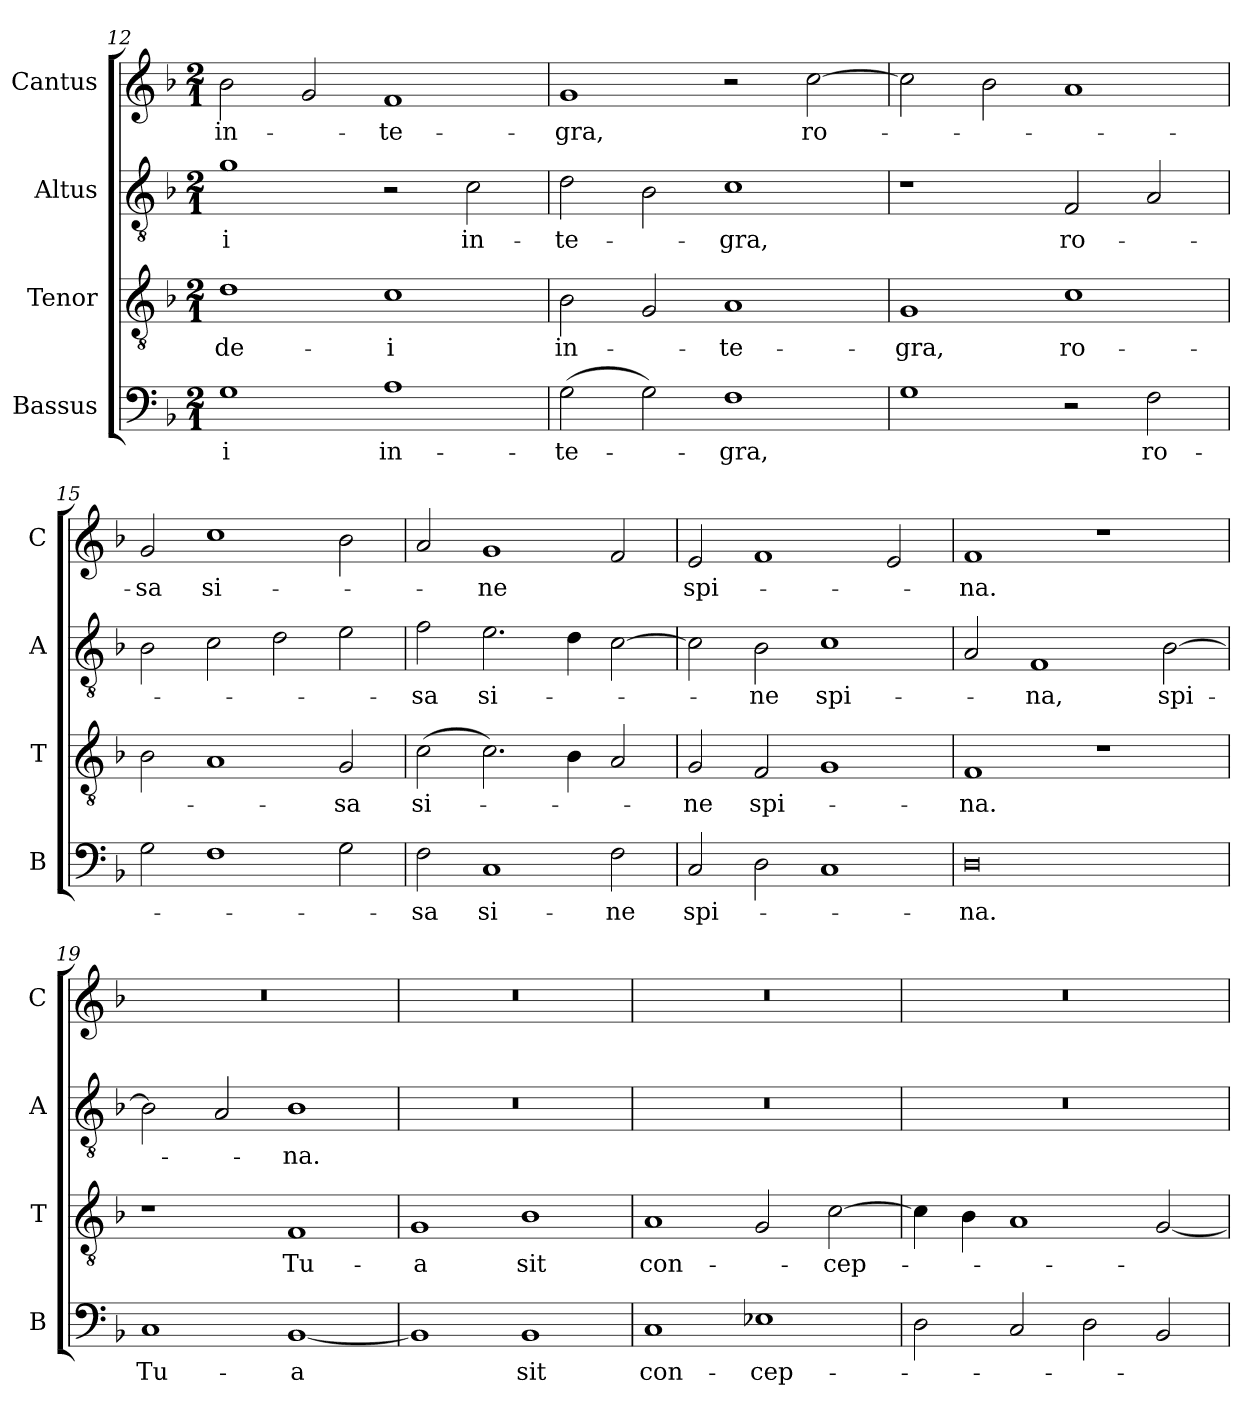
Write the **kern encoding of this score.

**kern	**text	**kern	**text	**kern	**text	**kern	**text
*part4	*part4	*part3	*part3	*part2	*part2	*part1	*part1
*staff4	*staff4	*staff3	*staff3	*staff2	*staff2	*staff1	*staff1
*I"Bassus	*	*I"Tenor	*	*I"Altus	*	*I"Cantus	*
*I'B	*	*I'T	*	*I'A	*	*I'C	*
*clefF4	*	*clefGv2	*	*clefGv2	*	*clefG2	*
*k[b-]	*	*k[b-]	*	*k[b-]	*	*k[b-]	*
*F:	*	*F:	*	*F:	*	*F:	*
*M2/1	*	*M2/1	*	*M2/1	*	*M2/1	*
=12	=12	=12	=12	=12	=12	=12	=12
1G	-i	1d	de-	1g	-i	2b-	in-
.	.	.	.	.	.	2g	.
1A	in-	1c	-i	2r	.	1f	-te-
.	.	.	.	2c	in-	.	.
=13	=13	=13	=13	=13	=13	=13	=13
(2G	-te-	2B-	in-	2d	-te-	1g	-gra,
2G)	.	2G	.	2B-	.	.	.
1F	-gra,	1A	-te-	1c	-gra,	2r	.
.	.	.	.	.	.	[2cc	ro-
!!LO:LB:g=z
=14	=14	=14	=14	=14	=14	=14	=14
1G	.	1G	-gra,	1r	.	2cc]	.
.	.	.	.	.	.	2b-	.
2r	.	1c	ro-	2F	ro-	1a	.
2F	ro-	.	.	2A	.	.	.
=15	=15	=15	=15	=15	=15	=15	=15
2G	.	2B-	.	2B-	.	2g	-sa
1F	.	1A	.	2c	.	1cc	si-
.	.	.	.	2d	.	.	.
2G	.	2G	-sa	2e	.	2b-	.
=16	=16	=16	=16	=16	=16	=16	=16
2F	-sa	(2c	si-	2f	-sa	2a	.
1C	si-	2.c)	.	2.e	si-	1g	-ne
.	.	4B-	.	4d	.	.	.
2F	-ne	2A	.	[2c	.	2f	.
=17	=17	=17	=17	=17	=17	=17	=17
2C	spi-	2G	-ne	2c]	.	2e	spi-
2D	.	2F	spi-	2B-	-ne	1f	.
1C	.	1G	.	1c	spi-	.	.
.	.	.	.	.	.	2e	.
!!LO:LB:g=z
=18	=18	=18	=18	=18	=18	=18	=18
0D	-na.	1F	-na.	2A	.	1f	-na.
.	.	.	.	1F	-na,	.	.
.	.	1r	.	.	.	1r	.
.	.	.	.	[2B-	spi-	.	.
=19	=19	=19	=19	=19	=19	=19	=19
1C	Tu-	1r	.	2B-]	.	0r	.
.	.	.	.	2A	.	.	.
[1BB-	-a	1F	Tu-	1B-	-na.	.	.
=20	=20	=20	=20	=20	=20	=20	=20
1BB-]	.	1G	-a	0r	.	0r	.
1BB-	sit	1B-	sit	.	.	.	.
=21	=21	=21	=21	=21	=21	=21	=21
1C	con-	1A	con-	0r	.	0r	.
1E-X	-cep-	2G	.	.	.	.	.
.	.	[2c	-cep-	.	.	.	.
!!LO:LB:g=z
=22	=22	=22	=22	=22	=22	=22	=22
2D	.	4c]	.	0r	.	0r	.
.	.	4B-	.	.	.	.	.
2C	.	1A	.	.	.	.	.
2D	.	.	.	.	.	.	.
2BB-	.	[2G	.	.	.	.	.
=	=	=	=	=	=	=	=
*-	*-	*-	*-	*-	*-	*-	*-
